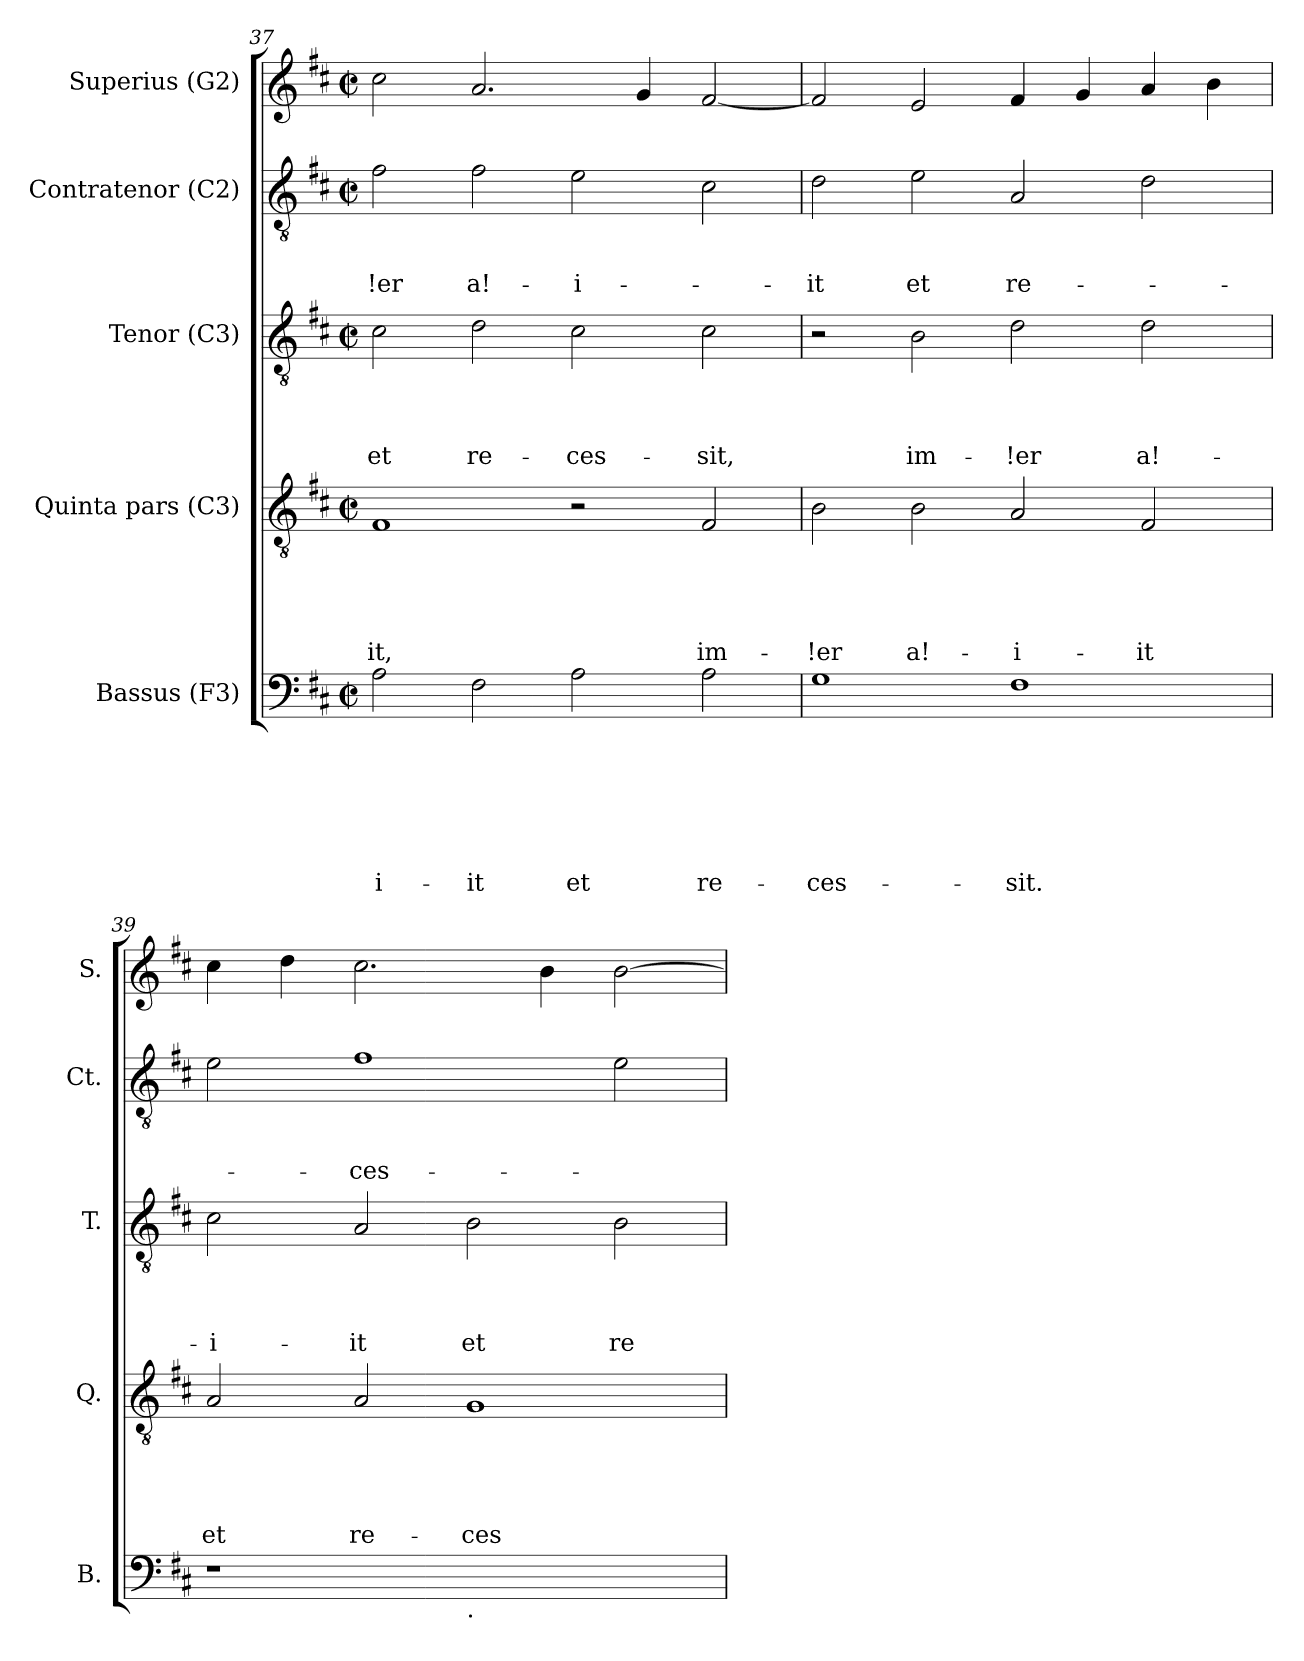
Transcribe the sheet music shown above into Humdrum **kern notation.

**kern	**text	**text	**text	**text	**text	**text	**text	**kern	**text	**text	**text	**text	**text	**kern	**text	**text	**text	**text	**kern	**text	**text	**text	**kern
*part5	*part5	*part5	*part5	*part5	*part5	*part5	*part5	*part4	*part4	*part4	*part4	*part4	*part4	*part3	*part3	*part3	*part3	*part3	*part2	*part2	*part2	*part2	*part1
*staff5	*staff5	*staff5	*staff5	*staff5	*staff5	*staff5	*staff5	*staff4	*staff4	*staff4	*staff4	*staff4	*staff4	*staff3	*staff3	*staff3	*staff3	*staff3	*staff2	*staff2	*staff2	*staff2	*staff1
*I"Bassus (F3)	*	*	*	*	*	*	*	*I"Quinta pars (C3)	*	*	*	*	*	*I"Tenor (C3)	*	*	*	*	*I"Contratenor (C2)	*	*	*	*I"Superius (G2)
*I'B.	*	*	*	*	*	*	*	*I'Q.	*	*	*	*	*	*I'T.	*	*	*	*	*I'Ct.	*	*	*	*I'S.
!!LO:LB:g=z
*clefF4	*	*	*	*	*	*	*	*clefGv2	*	*	*	*	*	*clefGv2	*	*	*	*	*clefGv2	*	*	*	*clefG2
*k[f#c#]	*	*	*	*	*	*	*	*k[f#c#]	*	*	*	*	*	*k[f#c#]	*	*	*	*	*k[f#c#]	*	*	*	*k[f#c#]
*D:	*	*	*	*	*	*	*	*D:	*	*	*	*	*	*D:	*	*	*	*	*D:	*	*	*	*D:
*M2/2	*	*	*	*	*	*	*	*M2/2	*	*	*	*	*	*M2/2	*	*	*	*	*M2/2	*	*	*	*M2/2
*met(c|)	*	*	*	*	*	*	*	*met(c|)	*	*	*	*	*	*met(c|)	*	*	*	*	*met(c|)	*	*	*	*met(c|)
=37	=37	=37	=37	=37	=37	=37	=37	=37	=37	=37	=37	=37	=37	=37	=37	=37	=37	=37	=37	=37	=37	=37	=37
!	!	!	!	!	!	!	!LO:LY:b	!	!	!	!	!	!LO:LY:b	!	!	!	!	!LO:LY:b	!	!	!	!LO:LY:b	!
2A\	.	.	.	.	.	.	-i-	1F#	.	.	.	.	-it,	2c#\	.	.	.	et	2f#\	.	.	-!er	2cc#\
!	!	!	!	!	!	!	!LO:LY:b	!	!	!	!	!	!	!	!	!	!	!LO:LY:b	!	!	!	!LO:LY:b	!
2F#\	.	.	.	.	.	.	-it	.	.	.	.	.	.	2d\	.	.	.	re-	2f#\	.	.	a!-	2.a/
!	!	!	!	!	!	!	!LO:LY:b	!	!	!	!	!	!	!	!	!	!	!LO:LY:b	!	!	!	!LO:LY:b:rj	!
2A\	.	.	.	.	.	.	et	2r	.	.	.	.	.	2c#\	.	.	.	-ces-	2e\	.	.	-i-	.
.	.	.	.	.	.	.	.	.	.	.	.	.	.	.	.	.	.	.	.	.	.	.	4g/
!	!	!	!	!	!	!	!LO:LY:b	!	!	!	!	!	!LO:LY:b	!	!	!	!	!LO:LY:b	!	!	!	!	!
2A\	.	.	.	.	.	.	re-	2F#/	.	.	.	.	im-	2c#\	.	.	.	-sit,	2c#\	.	.	.	[<2f#/
=38	=38	=38	=38	=38	=38	=38	=38	=38	=38	=38	=38	=38	=38	=38	=38	=38	=38	=38	=38	=38	=38	=38	=38
!	!	!	!	!	!	!	!LO:LY:b	!	!	!	!	!	!LO:LY:b	!	!	!	!	!	!	!	!	!LO:LY:b	!
1G	.	.	.	.	.	.	-ces-	2B\	.	.	.	.	-!er	2r	.	.	.	.	2d\	.	.	-it	2f#/]
!	!	!	!	!	!	!	!	!	!	!	!	!	!LO:LY:b	!	!	!	!	!LO:LY:b	!	!	!	!LO:LY:b	!
.	.	.	.	.	.	.	.	2B\	.	.	.	.	a!-	2B\	.	.	.	im-	2e\	.	.	et	2e/
!	!	!	!	!	!	!	!LO:LY:b	!	!	!	!	!	!LO:LY:b	!	!	!	!	!LO:LY:b	!	!	!	!LO:LY:b	!
1F#	.	.	.	.	.	.	-sit.	2A/	.	.	.	.	-i-	2d\	.	.	.	-!er	2A/	.	.	re-	4f#/
.	.	.	.	.	.	.	.	.	.	.	.	.	.	.	.	.	.	.	.	.	.	.	4g/
!	!	!	!	!	!	!	!	!	!	!	!	!	!LO:LY:b	!	!	!	!	!LO:LY:b	!	!	!	!	!
.	.	.	.	.	.	.	.	2F#/	.	.	.	.	-it	2d\	.	.	.	a!-	2d\	.	.	.	4a/
.	.	.	.	.	.	.	.	.	.	.	.	.	.	.	.	.	.	.	.	.	.	.	4b\
=39	=39	=39	=39	=39	=39	=39	=39	=39	=39	=39	=39	=39	=39	=39	=39	=39	=39	=39	=39	=39	=39	=39	=39
!	!	!	!	!	!	!	!	!	!	!	!	!	!LO:LY:b	!	!	!	!	!LO:LY:b	!	!	!	!	!
1r	.	.	.	.	.	.	.	2A/	.	.	.	.	et	2c#\	.	.	.	-i-	2e\	.	.	.	4cc#\
.	.	.	.	.	.	.	.	.	.	.	.	.	.	.	.	.	.	.	.	.	.	.	4dd\
!	!	!	!	!	!	!	!	!	!	!	!	!	!LO:LY:b	!	!	!	!	!LO:LY:b	!	!	!	!LO:LY:b	!
.	.	.	.	.	.	.	.	2A/	.	.	.	.	re-	2A/	.	.	.	-it	1f#	.	.	-ces-	2.cc#\
!LO:TX:b:t=.	!	!	!	!	!	!	!	!	!	!	!	!	!	!	!	!	!	!	!	!	!	!	!
!	!	!	!	!	!	!	!	!	!	!	!	!	!LO:LY:b	!	!	!	!	!LO:LY:b	!	!	!	!	!
1ryy	.	.	.	.	.	.	.	1G	.	.	.	.	-ces-	2B\	.	.	.	et	.	.	.	.	.
.	.	.	.	.	.	.	.	.	.	.	.	.	.	.	.	.	.	.	.	.	.	.	4b\
!	!	!	!	!	!	!	!	!	!	!	!	!	!	!	!	!	!	!LO:LY:b	!	!	!	!	!
.	.	.	.	.	.	.	.	.	.	.	.	.	.	2B\	.	.	.	re-	2e\	.	.	.	[<2b\
=	=	=	=	=	=	=	=	=	=	=	=	=	=	=	=	=	=	=	=	=	=	=	=
*-	*-	*-	*-	*-	*-	*-	*-	*-	*-	*-	*-	*-	*-	*-	*-	*-	*-	*-	*-	*-	*-	*-	*-
